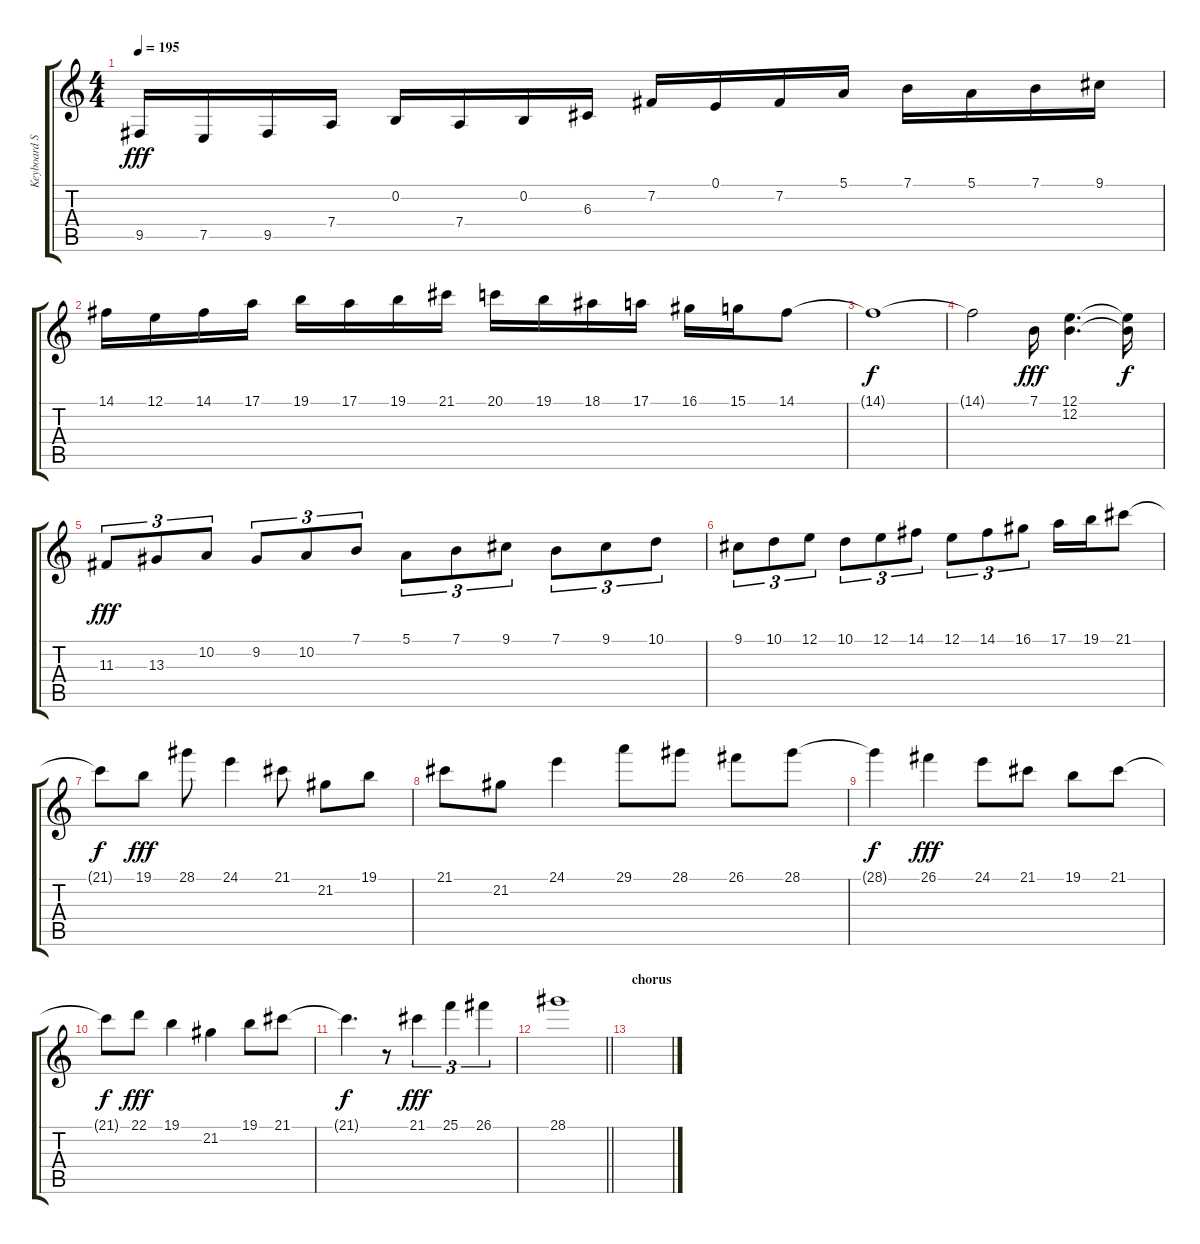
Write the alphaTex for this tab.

\track ("Keyboard Solo" "Keyboard S") {instrument lead1square}
\staff {score tabs}
\tuning (E4 B3 G3 D3 A2 E2) {hide}
\ts (4 4)
\tempo 195
\clef g2
\ks c
9.5.16{dy fff} 7.5.16 9.5.16 7.4.16 0.2.16 7.4.16 0.2.16 6.3.16 7.2.16 0.1.16 7.2.16 5.1.16 7.1.16 5.1.16 7.1.16 9.1.16 |
14.1.16 12.1.16 14.1.16 17.1.16 19.1.16 17.1.16 19.1.16 21.1.16 20.1.16 19.1.16 18.1.16 17.1.16 16.1.16 15.1.16 14.1.8 |
14.1{t}.1{dy f} |
14.1{t}.2 7.1.16{dy fff} (12.1 12.2).4{d} (12.1{t} 12.2{t}).16{dy f} |
11.3.8{tu (3 2) dy fff} 13.3.8{tu (3 2)} 10.2.8{tu (3 2)} 9.2.8{tu (3 2)} 10.2.8{tu (3 2)} 7.1.8{tu (3 2)} 5.1.8{tu (3 2)} 7.1.8{tu (3 2)} 9.1.8{tu (3 2)} 7.1.8{tu (3 2)} 9.1.8{tu (3 2)} 10.1.8{tu (3 2)} |
9.1.8{tu (3 2)} 10.1.8{tu (3 2)} 12.1.8{tu (3 2)} 10.1.8{tu (3 2)} 12.1.8{tu (3 2)} 14.1.8{tu (3 2)} 12.1.8{tu (3 2)} 14.1.8{tu (3 2)} 16.1.8{tu (3 2)} 17.1.16 19.1.16 21.1.8 |
21.1{t}.8{dy f} 19.1.8{dy fff} 28.1.8 24.1.4 21.1.8 21.2.8 19.1.8 |
21.1.8 21.2.8 24.1.4 29.1.8 28.1.8 26.1.8 28.1.8 |
28.1{t}.4{dy f} 26.1.4{dy fff} 24.1.8 21.1.8 19.1.8 21.1.8 |
21.1{t}.8{dy f} 22.1.8{dy fff} 19.1.4 21.2.4 19.1.8 21.1.8 |
21.1{t}.4{d dy f} r.8 21.1.4{tu (3 2) dy fff} 25.1.4{tu (3 2)} 26.1.4{tu (3 2)} |
\barLineRight lightlight
28.1.1 |
\section ("" "chorus")
